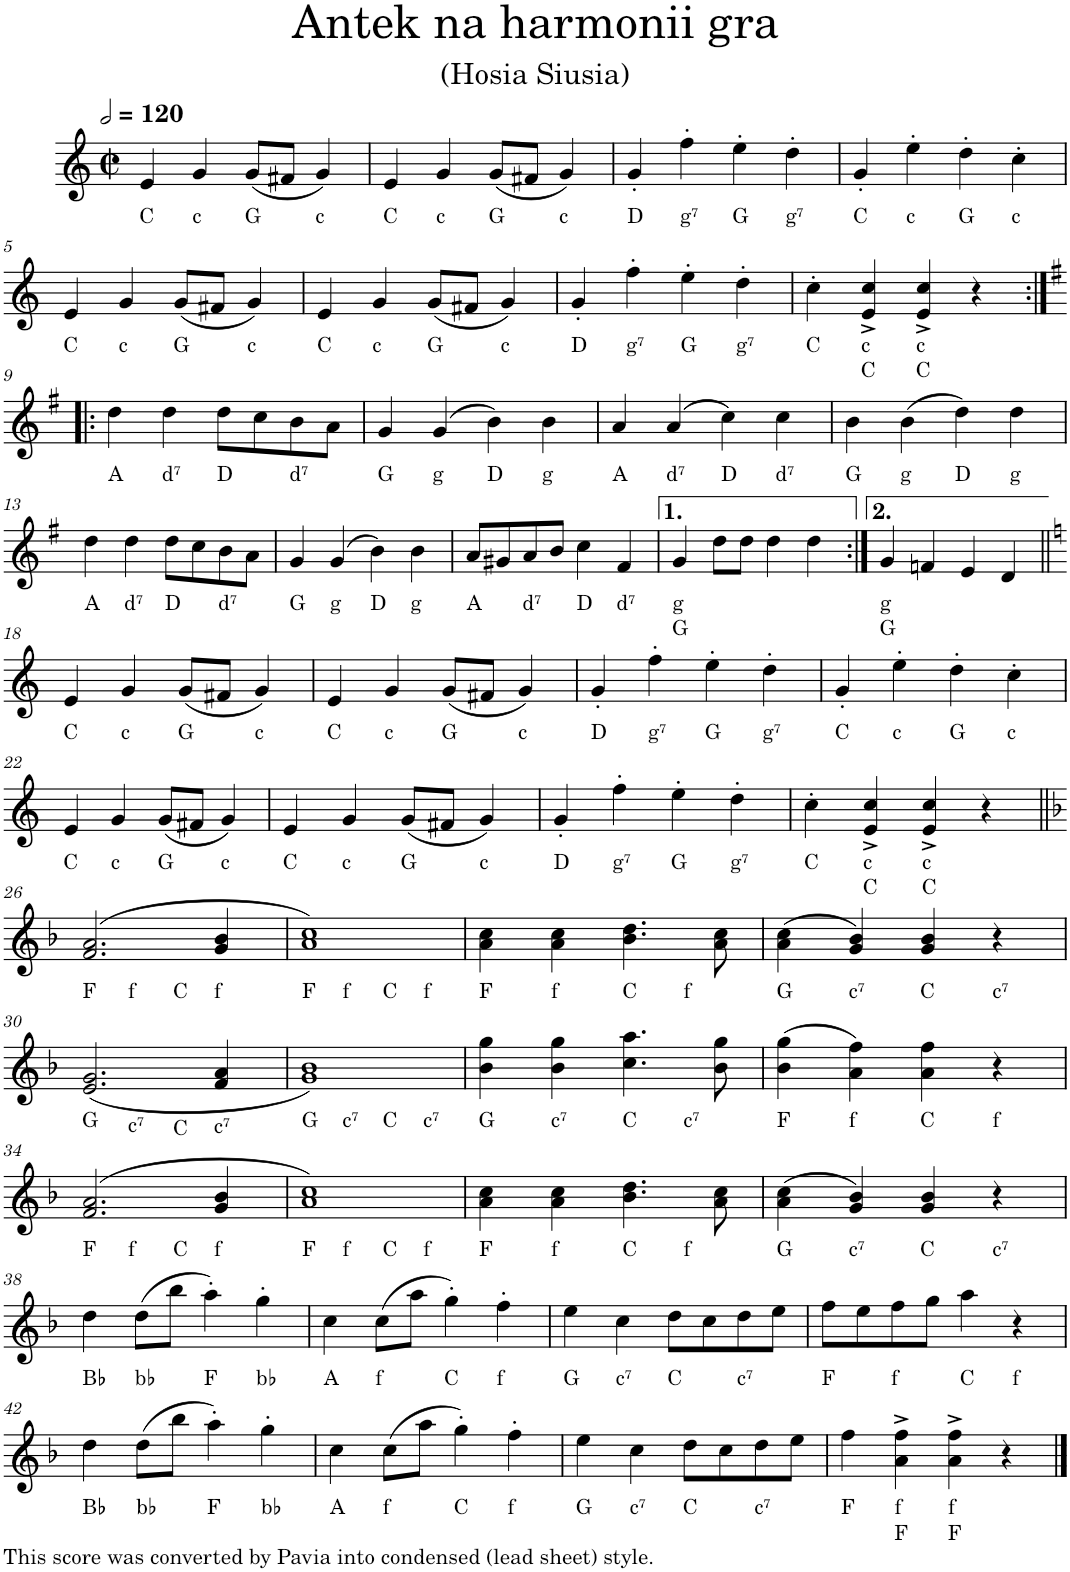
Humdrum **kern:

**kern	**kern	**kern
*part1	*part1	*part1
*staff3	*staff2	*staff1
*I"Accordion	*	*
*I'Acc.	*	*
*stria5	*stria5	*
*clefF4	*clefF4	*clefG2
*k[]	*k[]	*k[]
*M2/2	*M2/2	*M2/2
*met(c|)	*met(c|)	*met(c|)
*MM240	*MM240	*MM240
=1	=1	=1
*	*	*^
!	!	!LO:TX:b:t=C	!
!LO:TX:b:t=C	!	!	!
4C	4C	4e/	4ryy
!	!	!LO:TX:b:t=c	!
!LO:TX:b:t=c	!	!	!
4E 4G 4c	4c	4g/	4ryy
!	!	!LO:TX:b:t=G	!
!LO:TX:b:t=G	!	!	!
4GG	4GG	(8g/L	4ryy
.	.	8f#X/J	.
!	!	!LO:TX:b:t=c	!
!LO:TX:b:t=c	!	!	!
4E 4G 4c	4c	4g/)	4ryy
=2	=2	=2	=2
!	!	!LO:TX:b:t=C	!
!LO:TX:b:t=C	!	!	!
4C	4C	4e/	4ryy
!	!	!LO:TX:b:t=c	!
!LO:TX:b:t=c	!	!	!
4E 4G 4c	4c	4g/	4ryy
!	!	!LO:TX:b:t=G	!
!LO:TX:b:t=G	!	!	!
4GG	4GG	(8g/L	4ryy
.	.	8f#X/J	.
!	!	!LO:TX:b:t=c	!
!LO:TX:b:t=c	!	!	!
4E 4G 4c	4c	4g/)	4ryy
=3	=3	=3	=3
!	!	!LO:TX:b:t=D	!
!LO:TX:b:t=D	!	!	!
4D	4D	4g'/	4ryy
!	!	!LO:TX:b:t=g⁷	!
!LO:TX:b:t=g⁷	!	!	!
4F 4G 4B	4G	4ff'\	4ryy
!	!	!LO:TX:b:t=G	!
!LO:TX:b:t=G	!	!	!
4GG	4GG	4ee'\	4ryy
!	!	!LO:TX:b:t=g⁷	!
!LO:TX:b:t=g⁷	!	!	!
4F 4G 4B	4G	4dd'\	4ryy
=4	=4	=4	=4
!	!	!LO:TX:b:t=C	!
!LO:TX:b:t=C	!	!	!
4C	4C	4g'/	4ryy
!	!	!LO:TX:b:t=c	!
!LO:TX:b:t=c	!	!	!
4E 4G 4c	4c	4ee'\	4ryy
!	!	!LO:TX:b:t=G	!
!LO:TX:b:t=G	!	!	!
4GG	4GG	4dd'\	4ryy
!	!	!LO:TX:b:t=c	!
!LO:TX:b:t=c	!	!	!
4E 4G 4c	4c	4cc'\	4ryy
!!LO:LB:g=z	!!
=5	=5	=5	=5
!	!	!LO:TX:b:t=C	!
!LO:TX:b:t=C	!	!	!
4C	4C	4e/	4ryy
!	!	!LO:TX:b:t=c	!
!LO:TX:b:t=c	!	!	!
4E 4G 4c	4c	4g/	4ryy
!	!	!LO:TX:b:t=G	!
!LO:TX:b:t=G	!	!	!
4GG	4GG	(8g/L	4ryy
.	.	8f#X/J	.
!	!	!LO:TX:b:t=c	!
!LO:TX:b:t=c	!	!	!
4E 4G 4c	4c	4g/)	4ryy
=6	=6	=6	=6
!	!	!LO:TX:b:t=C	!
!LO:TX:b:t=C	!	!	!
4C	4C	4e/	4ryy
!	!	!LO:TX:b:t=c	!
!LO:TX:b:t=c	!	!	!
4E 4G 4c	4c	4g/	4ryy
!	!	!LO:TX:b:t=G	!
!LO:TX:b:t=G	!	!	!
4GG	4GG	(8g/L	4ryy
.	.	8f#X/J	.
!	!	!LO:TX:b:t=c	!
!LO:TX:b:t=c	!	!	!
4E 4G 4c	4c	4g/)	4ryy
=7	=7	=7	=7
!	!	!LO:TX:b:t=D	!
!LO:TX:b:t=D	!	!	!
4D	4D	4g'/	4ryy
!	!	!LO:TX:b:t=g⁷	!
!LO:TX:b:t=g⁷	!	!	!
4F 4G 4B	4G	4ff'\	4ryy
!	!	!LO:TX:b:t=G	!
!LO:TX:b:t=G	!	!	!
4GG	4GG	4ee'\	4ryy
!	!	!LO:TX:b:t=g⁷	!
!LO:TX:b:t=g⁷	!	!	!
4F 4G 4B	4G	4dd'\	4ryy
=8	=8	=8	=8
!	!	!LO:TX:b:t=C	!
!LO:TX:b:t=C	!	!	!
4C	4C	4cc'\	4ryy
!	!	!LO:TX:b:t=c	!
!	!	!LO:TX:b:t=C	!
!LO:TX:b:t=c	!	!	!
!LO:TX:b:t=C	!	!	!
4C 4E 4G 4c	4C 4c	4e/^ 4cc/^	4ryy
!	!	!LO:TX:b:t=c	!
!	!	!LO:TX:b:t=C	!
!LO:TX:b:t=c	!	!	!
!LO:TX:b:t=C	!	!	!
4C 4E 4G 4c	4C 4c	4e/^ 4cc/^	4ryy
4r	4r	4r	4ryy
!!LO:LB:g=z	!!
=9:|!|:	=9:|!|:	=9:|!|:	=9:|!|:
*k[f#]	*k[f#]	*k[f#]	*
!	!	!LO:TX:b:t=A	!
!LO:TX:b:t=A	!	!	!
4AA	4AA	4dd\	4ryy
!	!	!LO:TX:b:t=d⁷	!
!LO:TX:b:t=d⁷	!	!	!
4F# 4c 4d	4d	4dd\	4ryy
!	!	!LO:TX:b:t=D	!
!LO:TX:b:t=D	!	!	!
4D	4D	8dd\L	4ryy
.	.	8cc\	.
!	!	!LO:TX:b:t=d⁷	!
!LO:TX:b:t=d⁷	!	!	!
4F# 4c 4d	4d	8b\	4ryy
.	.	8a\J	.
=10	=10	=10	=10
!	!	!LO:TX:b:t=G	!
!LO:TX:b:t=G	!	!	!
4GG	4GG	4g/	4ryy
!	!	!LO:TX:b:t=g	!
!LO:TX:b:t=g	!	!	!
4G 4B 4d	4G	(4g/	4ryy
!	!	!LO:TX:b:t=D	!
!LO:TX:b:t=D	!	!	!
4D	4D	4b\)	4ryy
!	!	!LO:TX:b:t=g	!
!LO:TX:b:t=g	!	!	!
4G 4B 4d	4G	4b\	4ryy
=11	=11	=11	=11
!	!	!LO:TX:b:t=A	!
!LO:TX:b:t=A	!	!	!
4AA	4AA	4a/	4ryy
!	!	!LO:TX:b:t=d⁷	!
!LO:TX:b:t=d⁷	!	!	!
4F# 4c 4d	4d	(4a/	4ryy
!	!	!LO:TX:b:t=D	!
!LO:TX:b:t=D	!	!	!
4D	4D	4cc\)	4ryy
!	!	!LO:TX:b:t=d⁷	!
!LO:TX:b:t=d⁷	!	!	!
4F# 4c 4d	4d	4cc\	4ryy
=12	=12	=12	=12
!	!	!LO:TX:b:t=G	!
!LO:TX:b:t=G	!	!	!
4GG	4GG	4b\	4ryy
!	!	!LO:TX:b:t=g	!
!LO:TX:b:t=g	!	!	!
4G 4B 4d	4G	(4b\	4ryy
!	!	!LO:TX:b:t=D	!
!LO:TX:b:t=D	!	!	!
4D	4D	4dd\)	4ryy
!	!	!LO:TX:b:t=g	!
!LO:TX:b:t=g	!	!	!
4G 4B 4d	4G	4dd\	4ryy
!!LO:LB:g=z	!!
=13	=13	=13	=13
!	!	!LO:TX:b:t=A	!
!LO:TX:b:t=A	!	!	!
4AA	4AA	4dd\	4ryy
!	!	!LO:TX:b:t=d⁷	!
!LO:TX:b:t=d⁷	!	!	!
4F# 4c 4d	4d	4dd\	4ryy
!	!	!LO:TX:b:t=D	!
!LO:TX:b:t=D	!	!	!
4D	4D	8dd\L	4ryy
.	.	8cc\	.
!	!	!LO:TX:b:t=d⁷	!
!LO:TX:b:t=d⁷	!	!	!
4F# 4c 4d	4d	8b\	4ryy
.	.	8a\J	.
=14	=14	=14	=14
!	!	!LO:TX:b:t=G	!
!LO:TX:b:t=G	!	!	!
4GG	4GG	4g/	4ryy
!	!	!LO:TX:b:t=g	!
!LO:TX:b:t=g	!	!	!
4G 4B 4d	4G	(4g/	4ryy
!	!	!LO:TX:b:t=D	!
!LO:TX:b:t=D	!	!	!
4D	4D	4b\)	4ryy
!	!	!LO:TX:b:t=g	!
!LO:TX:b:t=g	!	!	!
4G 4B 4d	4G	4b\	4ryy
=15	=15	=15	=15
!	!	!LO:TX:b:t=A	!
!LO:TX:b:t=A	!	!	!
4AA	4AA	8a/L	4ryy
.	.	8g#X/	.
!	!	!LO:TX:b:t=d⁷	!
!LO:TX:b:t=d⁷	!	!	!
4F# 4c 4d	4d	8a/	4ryy
.	.	8b/J	.
!	!	!LO:TX:b:t=D	!
!LO:TX:b:t=D	!	!	!
4D	4D	4cc\	4ryy
!	!	!LO:TX:b:t=d⁷	!
!LO:TX:b:t=d⁷	!	!	!
4F# 4c 4d	4d	4f#/	4ryy
=16	=16	=16	=16
!	!	!LO:TX:b:t=g	!
!	!	!LO:TX:b:t=G	!
!LO:TX:b:t=g	!	!	!
!LO:TX:b:t=G	!	!	!
4GG 4G 4B 4d	4GG 4G	4g/	4ryy
4r	4r	8dd\L	4ryy
.	.	8dd\J	.
2r	2r	4dd\	2ryy
.	.	4dd\	.
=17:|!	=17:|!	=17:|!	=17:|!
!	!	!LO:TX:b:t=g	!
!	!	!LO:TX:b:t=G	!
!LO:TX:b:t=g	!	!	!
!LO:TX:b:t=G	!	!	!
4GG 4G 4B 4d	4GG 4G	4g/	4ryy
4r	4r	4fn/	4ryy
2r	2r	4e/	2ryy
.	.	4d/	.
!!LO:LB:g=z	!!
=18||	=18||	=18||	=18||
*k[]	*k[]	*k[]	*
!	!	!LO:TX:b:t=C	!
!LO:TX:b:t=C	!	!	!
4C	4C	4e/	4ryy
!	!	!LO:TX:b:t=c	!
!LO:TX:b:t=c	!	!	!
4E 4G 4c	4c	4g/	4ryy
!	!	!LO:TX:b:t=G	!
!LO:TX:b:t=G	!	!	!
4GG	4GG	(8g/L	4ryy
.	.	8f#X/J	.
!	!	!LO:TX:b:t=c	!
!LO:TX:b:t=c	!	!	!
4E 4G 4c	4c	4g/)	4ryy
=19	=19	=19	=19
!	!	!LO:TX:b:t=C	!
!LO:TX:b:t=C	!	!	!
4C	4C	4e/	4ryy
!	!	!LO:TX:b:t=c	!
!LO:TX:b:t=c	!	!	!
4E 4G 4c	4c	4g/	4ryy
!	!	!LO:TX:b:t=G	!
!LO:TX:b:t=G	!	!	!
4GG	4GG	(8g/L	4ryy
.	.	8f#X/J	.
!	!	!LO:TX:b:t=c	!
!LO:TX:b:t=c	!	!	!
4E 4G 4c	4c	4g/)	4ryy
=20	=20	=20	=20
!	!	!LO:TX:b:t=D	!
!LO:TX:b:t=D	!	!	!
4D	4D	4g'/	4ryy
!	!	!LO:TX:b:t=g⁷	!
!LO:TX:b:t=g⁷	!	!	!
4F 4G 4B	4G	4ff'\	4ryy
!	!	!LO:TX:b:t=G	!
!LO:TX:b:t=G	!	!	!
4GG	4GG	4ee'\	4ryy
!	!	!LO:TX:b:t=g⁷	!
!LO:TX:b:t=g⁷	!	!	!
4F 4G 4B	4G	4dd'\	4ryy
=21	=21	=21	=21
!	!	!LO:TX:b:t=C	!
!LO:TX:b:t=C	!	!	!
4C	4C	4g'/	4ryy
!	!	!LO:TX:b:t=c	!
!LO:TX:b:t=c	!	!	!
4E 4G 4c	4c	4ee'\	4ryy
!	!	!LO:TX:b:t=G	!
!LO:TX:b:t=G	!	!	!
4GG	4GG	4dd'\	4ryy
!	!	!LO:TX:b:t=c	!
!LO:TX:b:t=c	!	!	!
4E 4G 4c	4c	4cc'\	4ryy
!!LO:LB:g=z	!!
=22	=22	=22	=22
!	!	!LO:TX:b:t=C	!
!LO:TX:b:t=C	!	!	!
4C	4C	4e/	4ryy
!	!	!LO:TX:b:t=c	!
!LO:TX:b:t=c	!	!	!
4E 4G 4c	4c	4g/	4ryy
!	!	!LO:TX:b:t=G	!
!LO:TX:b:t=G	!	!	!
4GG	4GG	(8g/L	4ryy
.	.	8f#X/J	.
!	!	!LO:TX:b:t=c	!
!LO:TX:b:t=c	!	!	!
4E 4G 4c	4c	4g/)	4ryy
=23	=23	=23	=23
*k[]	*k[]	*k[]	*
!	!	!LO:TX:b:t=C	!
!LO:TX:b:t=C	!	!	!
4C	4C	4e/	4ryy
!	!	!LO:TX:b:t=c	!
!LO:TX:b:t=c	!	!	!
4E 4G 4c	4c	4g/	4ryy
!	!	!LO:TX:b:t=G	!
!LO:TX:b:t=G	!	!	!
4GG	4GG	(8g/L	4ryy
.	.	8f#X/J	.
!	!	!LO:TX:b:t=c	!
!LO:TX:b:t=c	!	!	!
4E 4G 4c	4c	4g/)	4ryy
=24	=24	=24	=24
!	!	!LO:TX:b:t=D	!
!LO:TX:b:t=D	!	!	!
4D	4D	4g'/	4ryy
!	!	!LO:TX:b:t=g⁷	!
!LO:TX:b:t=g⁷	!	!	!
4F 4G 4B	4G	4ff'\	4ryy
!	!	!LO:TX:b:t=G	!
!LO:TX:b:t=G	!	!	!
4GG	4GG	4ee'\	4ryy
!	!	!LO:TX:b:t=g⁷	!
!LO:TX:b:t=g⁷	!	!	!
4F 4G 4B	4G	4dd'\	4ryy
=25	=25	=25	=25
!	!	!LO:TX:b:t=C	!
!LO:TX:b:t=C	!	!	!
4C	4C	4cc'\	4ryy
!	!	!LO:TX:b:t=c	!
!	!	!LO:TX:b:t=C	!
!LO:TX:b:t=c	!	!	!
!LO:TX:b:t=C	!	!	!
4C 4E 4G 4c	4C 4c	4e/^ 4cc/^	4ryy
!	!	!LO:TX:b:t=c	!
!	!	!LO:TX:b:t=C	!
!LO:TX:b:t=c	!	!	!
!LO:TX:b:t=C	!	!	!
4C 4E 4G 4c	4C 4c	4e/^ 4cc/^	4ryy
4r	4r	4r	4ryy
!!LO:LB:g=z	!!
=26||	=26||	=26||	=26||
*k[b-]	*k[b-]	*k[b-]	*
!	!	!LO:TX:b:t=F	!
!LO:TX:b:t=F	!	!	!
4FF	4FF	(2.f/ 2.a/	4ryy
!	!	!	!LO:TX:b:t=f
!LO:TX:b:t=f	!	!	!
4F 4A 4c	4F	.	4ryy
!	!	!	!LO:TX:b:t=C
!LO:TX:b:t=C	!	!	!
4C	4C	.	4ryy
!	!	!LO:TX:b:t=f	!
!LO:TX:b:t=f	!	!	!
4F 4A 4c	4F	4g/ 4b-/	4ryy
=27	=27	=27	=27
!	!	!LO:TX:b:t=F	!
!LO:TX:b:t=F	!	!	!
4FF	4FF	1a 1cc)	4ryy
!	!	!	!LO:TX:b:t=f
!LO:TX:b:t=f	!	!	!
4F 4A 4c	4F	.	4ryy
!	!	!	!LO:TX:b:t=C
!LO:TX:b:t=C	!	!	!
4C	4C	.	4ryy
!	!	!	!LO:TX:b:t=f
!LO:TX:b:t=f	!	!	!
4F 4A 4c	4F	.	4ryy
=28	=28	=28	=28
!	!	!LO:TX:b:t=F	!
!LO:TX:b:t=F	!	!	!
4FF	4FF	4a\ 4cc\	4ryy
!	!	!LO:TX:b:t=f	!
!LO:TX:b:t=f	!	!	!
4F 4A 4c	4F	4a\ 4cc\	4ryy
!	!	!LO:TX:b:t=C	!
!LO:TX:b:t=C	!	!	!
4C	4C	4.b-\ 4.dd\	4ryy
!	!	!	!LO:TX:b:t=f
!LO:TX:b:t=f	!	!	!
4F 4A 4c	4F	.	4ryy
.	.	8a\ 8cc\	.
=29	=29	=29	=29
!	!	!LO:TX:b:t=G	!
!LO:TX:b:t=G	!	!	!
4GG	4GG	(4a\ 4cc\	4ryy
!	!	!LO:TX:b:t=c⁷	!
!LO:TX:b:t=c⁷	!	!	!
4E 4B- 4c	4c	4g/ 4b-/)	4ryy
!	!	!LO:TX:b:t=C	!
!LO:TX:b:t=C	!	!	!
4C	4C	4g/ 4b-/	4ryy
!	!	!LO:TX:b:t=c⁷	!
!LO:TX:b:t=c⁷	!	!	!
4E 4B- 4c	4c	4r	4ryy
!!LO:LB:g=z	!!
=30	=30	=30	=30
!	!	!LO:TX:b:t=G	!
!LO:TX:b:t=G	!	!	!
4GG	4GG	(2.e/ 2.g/	4ryy
!	!	!	!LO:TX:b:t=c⁷
!LO:TX:b:t=c⁷	!	!	!
4E 4B- 4c	4c	.	4ryy
!	!	!	!LO:TX:b:t=C
!LO:TX:b:t=C	!	!	!
4C	4C	.	4ryy
!	!	!LO:TX:b:t=c⁷	!
!LO:TX:b:t=c⁷	!	!	!
4E 4B- 4c	4c	4f/ 4a/	4ryy
=31	=31	=31	=31
!	!	!LO:TX:b:t=G	!
!LO:TX:b:t=G	!	!	!
4GG	4GG	1g 1b-)	4ryy
!	!	!	!LO:TX:b:t=c⁷
!LO:TX:b:t=c⁷	!	!	!
4E 4B- 4c	4c	.	4ryy
!	!	!	!LO:TX:b:t=C
!LO:TX:b:t=C	!	!	!
4C	4C	.	4ryy
!	!	!	!LO:TX:b:t=c⁷
!LO:TX:b:t=c⁷	!	!	!
4E 4B- 4c	4c	.	4ryy
=32	=32	=32	=32
!	!	!LO:TX:b:t=G	!
!LO:TX:b:t=G	!	!	!
4GG	4GG	4b-\ 4gg\	4ryy
!	!	!LO:TX:b:t=c⁷	!
!LO:TX:b:t=c⁷	!	!	!
4E 4B- 4c	4c	4b-\ 4gg\	4ryy
!	!	!LO:TX:b:t=C	!
!LO:TX:b:t=C	!	!	!
4C	4C	4.cc\ 4.aa\	4ryy
!	!	!	!LO:TX:b:t=c⁷
!LO:TX:b:t=c⁷	!	!	!
4E 4B- 4c	4c	.	4ryy
.	.	8b-\ 8gg\	.
=33	=33	=33	=33
!	!	!LO:TX:b:t=F	!
!LO:TX:b:t=F	!	!	!
4FF	4FF	(4b-\ 4gg\	4ryy
!	!	!LO:TX:b:t=f	!
!LO:TX:b:t=f	!	!	!
4F 4A 4c	4F	4a\ 4ff\)	4ryy
!	!	!LO:TX:b:t=C	!
!LO:TX:b:t=C	!	!	!
4C	4C	4a\ 4ff\	4ryy
!	!	!LO:TX:b:t=f	!
!LO:TX:b:t=f	!	!	!
4F 4A 4c	4F	4r	4ryy
!!LO:LB:g=z	!!
=34	=34	=34	=34
!	!	!LO:TX:b:t=F	!
!LO:TX:b:t=F	!	!	!
4FF	4FF	(2.f/ 2.a/	4ryy
!	!	!	!LO:TX:b:t=f
!LO:TX:b:t=f	!	!	!
4F 4A 4c	4F	.	4ryy
!	!	!	!LO:TX:b:t=C
!LO:TX:b:t=C	!	!	!
4C	4C	.	4ryy
!	!	!LO:TX:b:t=f	!
!LO:TX:b:t=f	!	!	!
4F 4A 4c	4F	4g/ 4b-/	4ryy
=35	=35	=35	=35
!	!	!LO:TX:b:t=F	!
!LO:TX:b:t=F	!	!	!
4FF	4FF	1a 1cc)	4ryy
!	!	!	!LO:TX:b:t=f
!LO:TX:b:t=f	!	!	!
4F 4A 4c	4F	.	4ryy
!	!	!	!LO:TX:b:t=C
!LO:TX:b:t=C	!	!	!
4C	4C	.	4ryy
!	!	!	!LO:TX:b:t=f
!LO:TX:b:t=f	!	!	!
4F 4A 4c	4F	.	4ryy
=36	=36	=36	=36
!	!	!LO:TX:b:t=F	!
!LO:TX:b:t=F	!	!	!
4FF	4FF	4a\ 4cc\	4ryy
!	!	!LO:TX:b:t=f	!
!LO:TX:b:t=f	!	!	!
4F 4A 4c	4F	4a\ 4cc\	4ryy
!	!	!LO:TX:b:t=C	!
!LO:TX:b:t=C	!	!	!
4C	4C	4.b-\ 4.dd\	4ryy
!	!	!	!LO:TX:b:t=f
!LO:TX:b:t=f	!	!	!
4F 4A 4c	4F	.	4ryy
.	.	8a\ 8cc\	.
=37	=37	=37	=37
!	!	!LO:TX:b:t=G	!
!LO:TX:b:t=G	!	!	!
4GG	4GG	(4a\ 4cc\	4ryy
!	!	!LO:TX:b:t=c⁷	!
!LO:TX:b:t=c⁷	!	!	!
4E 4B- 4c	4c	4g/ 4b-/)	4ryy
!	!	!LO:TX:b:t=C	!
!LO:TX:b:t=C	!	!	!
4C	4C	4g/ 4b-/	4ryy
!	!	!LO:TX:b:t=c⁷	!
!LO:TX:b:t=c⁷	!	!	!
4E 4B- 4c	4c	4r	4ryy
!!LO:LB:g=z	!!
=38	=38	=38	=38
!	!	!LO:TX:b:t=B♭	!
!LO:TX:b:t=B♭	!	!	!
4BB-	4BB-	4dd\	4ryy
!	!	!LO:TX:b:t=b♭	!
!LO:TX:b:t=b♭	!	!	!
4F 4B- 4d	4B-	(8dd\L	4ryy
.	.	8bb-\J	.
!	!	!LO:TX:b:t=F	!
!LO:TX:b:t=F	!	!	!
4F	4F	4aa'\)	4ryy
!	!	!LO:TX:b:t=b♭	!
!LO:TX:b:t=b♭	!	!	!
4F 4B- 4d	4B-	4gg'\	4ryy
=39	=39	=39	=39
!	!	!LO:TX:b:t=A	!
!LO:TX:b:t=A	!	!	!
4AA~	4AA~	4cc\	4ryy
!	!	!LO:TX:b:t=f	!
!LO:TX:b:t=f	!	!	!
4F 4A 4c	4F	(8cc\L	4ryy
.	.	8aa\J	.
!	!	!LO:TX:b:t=C	!
!LO:TX:b:t=C	!	!	!
4C	4C	4gg'\)	4ryy
!	!	!LO:TX:b:t=f	!
!LO:TX:b:t=f	!	!	!
4F 4A 4c	4F	4ff'\	4ryy
=40	=40	=40	=40
!	!	!LO:TX:b:t=G	!
!LO:TX:b:t=G	!	!	!
4GG	4GG	4ee\	4ryy
!	!	!LO:TX:b:t=c⁷	!
!LO:TX:b:t=c⁷	!	!	!
4E 4B- 4c	4c	4cc\	4ryy
!	!	!LO:TX:b:t=C	!
!LO:TX:b:t=C	!	!	!
4C	4C	8dd\L	4ryy
.	.	8cc\	.
!	!	!LO:TX:b:t=c⁷	!
!LO:TX:b:t=c⁷	!	!	!
4E 4B- 4c	4c	8dd\	4ryy
.	.	8ee\J	.
=41	=41	=41	=41
!	!	!LO:TX:b:t=F	!
!LO:TX:b:t=F	!	!	!
4FF	4FF	8ff\L	4ryy
.	.	8ee\	.
!	!	!LO:TX:b:t=f	!
!LO:TX:b:t=f	!	!	!
4F 4A 4c	4F	8ff\	4ryy
.	.	8gg\J	.
!	!	!LO:TX:b:t=C	!
!LO:TX:b:t=C	!	!	!
4C	4C	4aa\	4ryy
!	!	!LO:TX:b:t=f	!
!LO:TX:b:t=f	!	!	!
4F 4A 4c	4F	4r	4ryy
!!LO:LB:g=z	!!
=42	=42	=42	=42
!	!	!LO:TX:b:t=B♭	!
!LO:TX:b:t=This score was converted by Pavia into condensed (lead sheet) style.	!	!	!
!LO:TX:b:t=B♭	!	!	!
4BB-	4BB-	4dd\	4ryy
!	!	!LO:TX:b:t=b♭	!
!LO:TX:b:t=b♭	!	!	!
4F 4B- 4d	4B-	(8dd\L	4ryy
.	.	8bb-\J	.
!	!	!LO:TX:b:t=F	!
!LO:TX:b:t=F	!	!	!
4F	4F	4aa'\)	4ryy
!	!	!LO:TX:b:t=b♭	!
!LO:TX:b:t=b♭	!	!	!
4F 4B- 4d	4B-	4gg'\	4ryy
=43	=43	=43	=43
!	!	!LO:TX:b:t=A	!
!LO:TX:b:t=A	!	!	!
4AA~	4AA~	4cc\	4ryy
!	!	!LO:TX:b:t=f	!
!LO:TX:b:t=f	!	!	!
4F 4A 4c	4F	(8cc\L	4ryy
.	.	8aa\J	.
!	!	!LO:TX:b:t=C	!
!LO:TX:b:t=C	!	!	!
4C	4C	4gg'\)	4ryy
!	!	!LO:TX:b:t=f	!
!LO:TX:b:t=f	!	!	!
4F 4A 4c	4F	4ff'\	4ryy
=44	=44	=44	=44
!	!	!LO:TX:b:t=G	!
!LO:TX:b:t=G	!	!	!
4GG	4GG	4ee\	4ryy
!	!	!LO:TX:b:t=c⁷	!
!LO:TX:b:t=c⁷	!	!	!
4E 4B- 4c	4c	4cc\	4ryy
!	!	!LO:TX:b:t=C	!
!LO:TX:b:t=C	!	!	!
4C	4C	8dd\L	4ryy
.	.	8cc\	.
!	!	!LO:TX:b:t=c⁷	!
!LO:TX:b:t=c⁷	!	!	!
4E 4B- 4c	4c	8dd\	4ryy
.	.	8ee\J	.
=45	=45	=45	=45
!	!	!LO:TX:b:t=F	!
!LO:TX:b:t=F	!	!	!
4FF	4FF	4ff\	4ryy
!	!	!LO:TX:b:t=f	!
!	!	!LO:TX:b:t=F	!
!LO:TX:b:t=f	!	!	!
!LO:TX:b:t=F	!	!	!
4FF 4F 4A 4c	4FF 4F	4a\^ 4ff\^	4ryy
!	!	!LO:TX:b:t=f	!
!	!	!LO:TX:b:t=F	!
!LO:TX:b:t=f	!	!	!
!LO:TX:b:t=F	!	!	!
4FF 4F 4A 4c	4FF 4F	4a\^ 4ff\^	4ryy
4r	4r	4r	4ryy
*	*	*v	*v
==	==	==
*-	*-	*-
